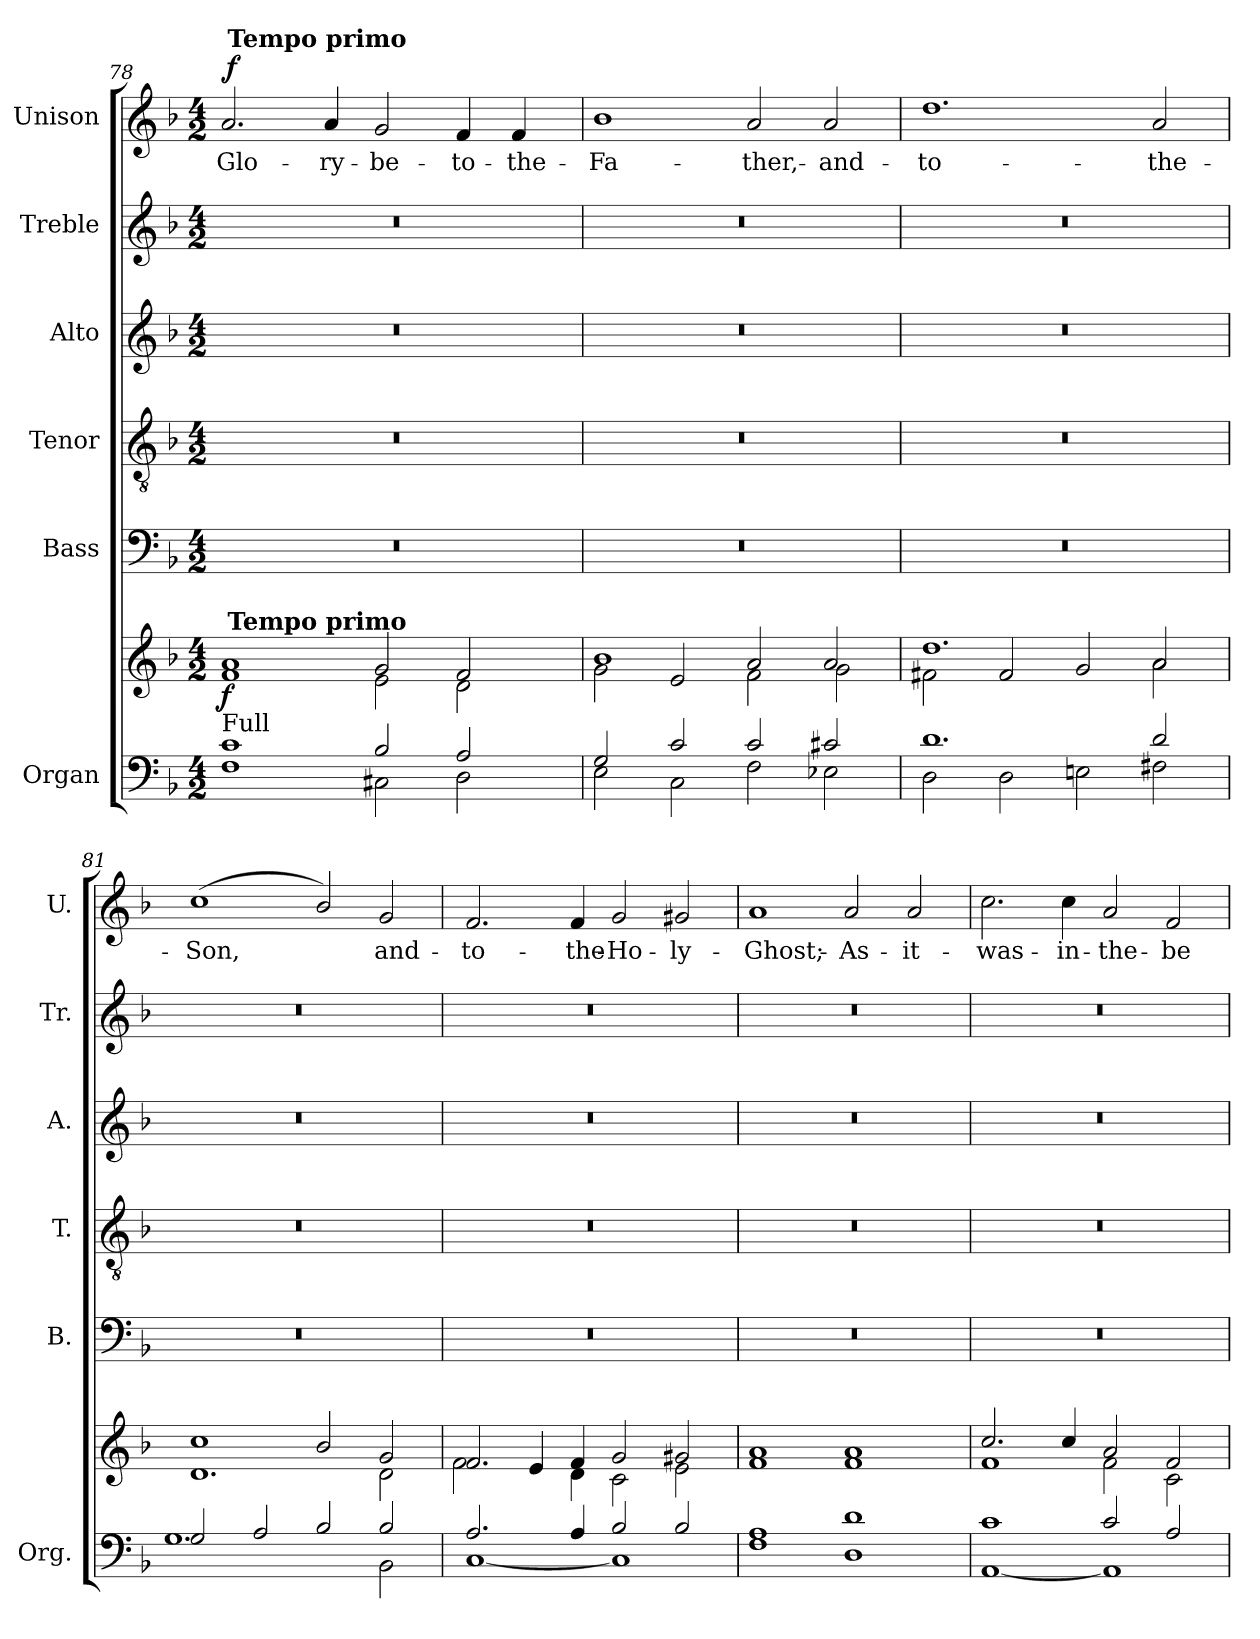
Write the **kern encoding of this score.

**kern	**kern	**dynam	**kern	**kern	**kern	**kern	**kern	**text	**dynam
*part6	*part6	*part6	*part5	*part4	*part3	*part2	*part1	*part1	*part1
*staff7	*staff6	*staff6/7	*staff5	*staff4	*staff3	*staff2	*staff1	*staff1	*staff1
*I"Organ	*	*	*I"Bass	*I"Tenor	*I"Alto	*I"Treble	*I"Unison	*	*
*I'Org.	*	*	*I'B.	*I'T.	*I'A.	*I'Tr.	*I'U.	*	*
!!LO:PB:g=z
*clefF4	*clefG2	*	*clefF4	*clefGv2	*clefG2	*clefG2	*clefG2	*	*
*	*	*	*	*ITrd7c12	*	*	*	*	*
*k[b-]	*k[b-]	*	*k[b-]	*k[b-]	*k[b-]	*k[b-]	*k[b-]	*	*
*F:	*F:	*	*F:	*F:	*F:	*F:	*F:	*	*
*M4/2	*M4/2	*	*M4/2	*M4/2	*M4/2	*M4/2	*M4/2	*	*
=78	=78	=78	=78	=78	=78	=78	=78	=78	=78
*^	*^	*	*	*	*	*	*	*	*
!	!	!	!	!	!LO:N:vis=1	!LO:N:vis=1	!LO:N:vis=1	!LO:N:vis=1	!	!	!
!LO:TX:a:t=Full	!	!	!	!	!	!	!	!	!	!	!
!	!	!	!	!	!	!	!	!	!	!LO:LY:b:color=#000000	!
*	*	*	*^	*	*	*	*	*	*^	*	*
1ci	1Fi	1ai	1fi	128ryy	f	0r	0r	0r	0r	2.ai/	128ryy	-Glo-	.
!	!	!	!	!	!	!	!	!	!	!	!LO:TX:a:B:t=Tempo primo	!	!
!	!	!	!	!LO:TX:a:B:t=Tempo primo	!	!	!	!	!	!	!	!	!
.	.	.	.	1ryy	.	.	.	.	.	.	1ryy	.	f
!	!	!	!	!	!	!	!	!	!	!	!	!LO:LY:b:color=#000000	!
.	.	.	.	.	.	.	.	.	.	4ai/	.	-ry-	.
!	!	!	!	!	!	!	!	!	!	!	!	!LO:LY:b:color=#000000	!
2B-i/	2C#Xi\	2gi/	2ei\	.	.	.	.	.	.	2gi/	.	-be-	.
.	.	.	.	2ryy	.	.	.	.	.	.	2ryy	.	.
!	!	!	!	!	!	!	!	!	!	!	!	!LO:LY:b:color=#000000	!
2Ai/	2Di\	2fi/	2di\	.	.	.	.	.	.	4fi/	.	-to-	.
.	.	.	.	4ryy	.	.	.	.	.	.	4ryy	.	.
!	!	!	!	!	!	!	!	!	!	!	!	!LO:LY:b:color=#000000	!
.	.	.	.	.	.	.	.	.	.	4fi/	.	-the-	.
.	.	.	.	8ryy	.	.	.	.	.	.	8ryy	.	.
.	.	.	.	16...ryy	.	.	.	.	.	.	16...ryy	.	.
=79	=79	=79	=79	=79	=79	=79	=79	=79	=79	=79	=79	=79	=79
!	!	!	!	!	!	!LO:N:vis=1	!LO:N:vis=1	!LO:N:vis=1	!LO:N:vis=1	!	!	!	!
*	*	*	*v	*v	*	*	*	*	*	*v	*v	*	*
*	*	*	*^	*	*	*	*	*	*^	*	*
!	!	!	!	!	!	!	!	!	!	!	!	!LO:LY:b:color=#000000	!
*	*	*	*v	*v	*	*	*	*	*	*v	*v	*	*
2Gi/	2Ei\	1b-i	2gi\	.	0r	0r	0r	0r	1b-i	-Fa-	.
2ci/	2Ci\	.	2ei/	.	.	.	.	.	.	.	.
!	!	!	!	!	!	!	!	!	!	!LO:LY:b:color=#000000	!
2ci/	2Fi\	2ai/	2fi\	.	.	.	.	.	2ai/	-ther,-	.
!	!	!	!	!	!	!	!	!	!	!LO:LY:b:color=#000000	!
2c#Xi/	2E-Xi\	2ai/	2gi\	.	.	.	.	.	2ai/	-and-	.
=80	=80	=80	=80	=80	=80	=80	=80	=80	=80	=80	=80
!	!	!	!	!	!LO:N:vis=1	!LO:N:vis=1	!LO:N:vis=1	!LO:N:vis=1	!	!	!
!	!	!	!	!	!	!	!	!	!	!LO:LY:b:color=#000000	!
1.di	2Di\	1.ddi	2f#Xi\	.	0r	0r	0r	0r	1.ddi	-to-	.
.	2Di\	.	2f#i/	.	.	.	.	.	.	.	.
.	2Eni\	.	2gi/	.	.	.	.	.	.	.	.
!	!	!	!	!	!	!	!	!	!	!LO:LY:b:color=#000000	!
2di/	2F#Xi\	2ai/	2ai\	.	.	.	.	.	2ai/	-the-	.
=81	=81	=81	=81	=81	=81	=81	=81	=81	=81	=81	=81
!	!	!	!	!	!LO:N:vis=1	!LO:N:vis=1	!LO:N:vis=1	!LO:N:vis=1	!	!	!
!	!	!	!	!	!	!	!	!	!	!LO:LY:b:color=#000000	!
2Gi/	1.Gi	1cci	1.di	.	0r	0r	0r	0r	(1cci	-Son,	.
2Ai/	.	.	.	.	.	.	.	.	.	.	.
2B-i/	.	2b-i/	.	.	.	.	.	.	2b-i/)	.	.
!	!	!	!	!	!	!	!	!	!	!LO:LY:b:color=#000000	!
2B-i/	2BB-i\	2gi/	2di\	.	.	.	.	.	2gi/	and-	.
!!LO:LB:g=z
=82	=82	=82	=82	=82	=82	=82	=82	=82	=82	=82	=82
!	!	!	!	!	!LO:N:vis=1	!LO:N:vis=1	!LO:N:vis=1	!LO:N:vis=1	!	!	!
!	!	!	!	!	!	!	!	!	!	!LO:LY:b:color=#000000	!
2.Ai/	[1Ci	2.fi/	2fi\	.	0r	0r	0r	0r	2.fi/	-to-	.
.	.	.	4ei/	.	.	.	.	.	.	.	.
!	!	!	!	!	!	!	!	!	!	!LO:LY:b:color=#000000	!
4Ai/	.	4fi/	4di\	.	.	.	.	.	4fi/	-the-	.
!	!	!	!	!	!	!	!	!	!	!LO:LY:b:color=#000000	!
2B-i/	1Ci]	2gi/	2ci\	.	.	.	.	.	2gi/	-Ho-	.
!	!	!	!	!	!	!	!	!	!	!LO:LY:b:color=#000000	!
2B-i/	.	2g#Xi/	2ei\	.	.	.	.	.	2g#Xi/	-ly-	.
=83	=83	=83	=83	=83	=83	=83	=83	=83	=83	=83	=83
!	!	!	!	!	!LO:N:vis=1	!LO:N:vis=1	!LO:N:vis=1	!LO:N:vis=1	!	!	!
!	!	!	!	!	!	!	!	!	!	!LO:LY:b:color=#000000	!
1Ai	1Fi	1ai	1fi	.	0r	0r	0r	0r	1ai	-Ghost;-	.
!	!	!	!	!	!	!	!	!	!	!LO:LY:b:color=#000000	!
1di	1Di	1ai	1fi	.	.	.	.	.	2ai/	-As-	.
!	!	!	!	!	!	!	!	!	!	!LO:LY:b:color=#000000	!
.	.	.	.	.	.	.	.	.	2ai/	-it-	.
=84	=84	=84	=84	=84	=84	=84	=84	=84	=84	=84	=84
!	!	!	!	!	!LO:N:vis=1	!LO:N:vis=1	!LO:N:vis=1	!LO:N:vis=1	!	!	!
!	!	!	!	!	!	!	!	!	!	!LO:LY:b:color=#000000	!
1ci	[1AAi	2.cci/	1fi	.	0r	0r	0r	0r	2.cci\	-was-	.
!	!	!	!	!	!	!	!	!	!	!LO:LY:b:color=#000000	!
.	.	4cci/	.	.	.	.	.	.	4cci\	-in-	.
!	!	!	!	!	!	!	!	!	!	!LO:LY:b:color=#000000	!
2ci/	1AAi]	2ai/	2fi\	.	.	.	.	.	2ai/	-the-	.
!	!	!	!	!	!	!	!	!	!	!LO:LY:b:color=#000000	!
2Ai/	.	2fi/	2ci\	.	.	.	.	.	2fi/	-be-	.
*v	*v	*	*	*	*	*	*	*	*	*	*
*	*v	*v	*	*	*	*	*	*	*	*
=	=	=	=	=	=	=	=	=	=
*-	*-	*-	*-	*-	*-	*-	*-	*-	*-
